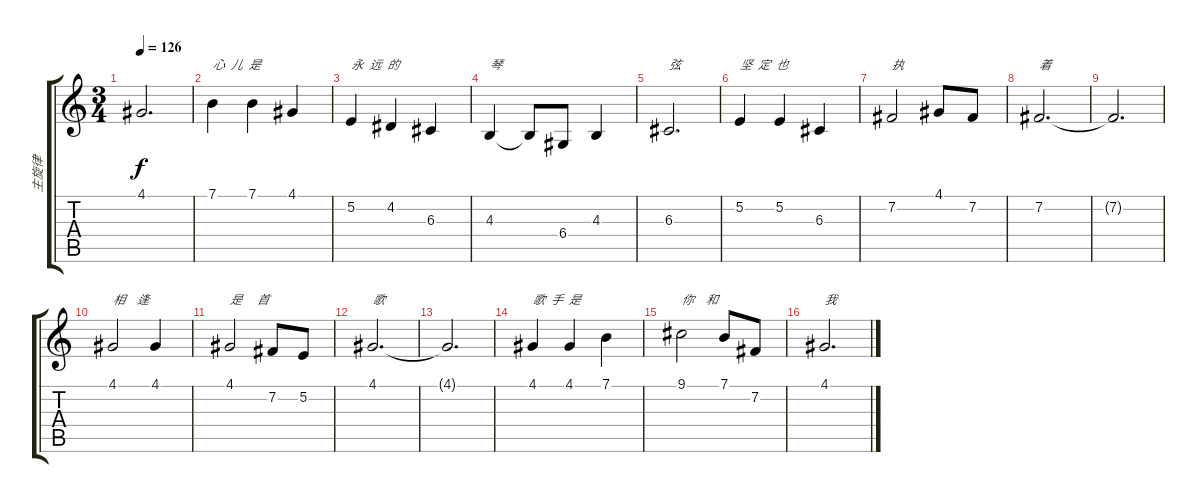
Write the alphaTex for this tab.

\track ("主旋律" "主旋律") {instrument acousticgrandpiano}
\staff {score tabs}
\tuning (E4 B3 G3 D3 A2 E2) {hide}
\ts (3 4)
\tempo 126
\clef g2
\ks c
4.1{t}.2{d dy f} |
7.1.4{txt "心  儿  是"} 7.1.4 4.1.4 |
5.2.4{txt "永  远  的"} 4.2.4 6.3.4 |
4.3.4{txt "琴"} 4.3{t}.8 6.4.8 4.3.4 |
6.3.2{d txt "弦"} |
5.2.4{txt "坚  定  也"} 5.2.4 6.3.4 |
7.2.2{txt "执"} 4.1.8 7.2.8 |
7.2.2{d txt "着"} |
7.2{t}.2{d} |
4.1.2{txt "相    逢"} 4.1.4 |
4.1.2{txt "是     首"} 7.2.8 5.2.8 |
4.1.2{d txt "歌"} |
4.1{t}.2{d} |
4.1.4{txt "歌  手  是"} 4.1.4 7.1.4 |
9.1.2{txt "你    和"} 7.1.8 7.2.8 |
4.1.2{d txt "我"}
